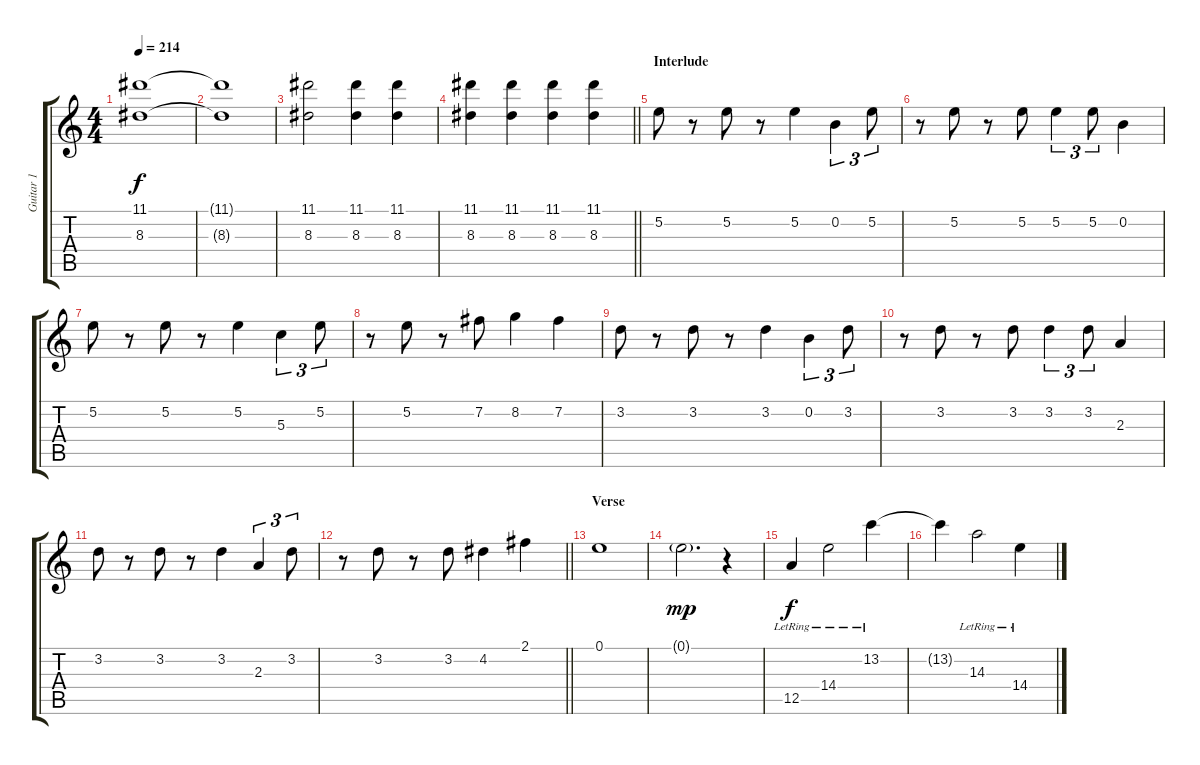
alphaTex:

\track ("Guitar 1" "Guitar 1") {instrument overdrivenguitar}
\staff {score tabs}
\tuning (E4 B3 G3 D3 A2 E2) {hide}
\ts (4 4)
\tempo 214
\clef g2
\ks c
(11.1 8.3).1{dy f} |
(11.1{t} 8.3{t}).1 |
(11.1 8.3).2 (11.1 8.3).4 (11.1 8.3).4 |
\barLineRight lightlight
(11.1 8.3).4 (11.1 8.3).4 (11.1 8.3).4 (11.1 8.3).4 |
\section ("" "Interlude")
5.2.8 r.8 5.2.8 r.8 5.2.4 0.2.4{tu (3 2)} 5.2.8{tu (3 2)} |
r.8 5.2.8 r.8 5.2.8 5.2.4{tu (3 2)} 5.2.8{tu (3 2)} 0.2.4 |
5.2.8 r.8 5.2.8 r.8 5.2.4 5.3.4{tu (3 2)} 5.2.8{tu (3 2)} |
r.8 5.2.8 r.8 7.2.8 8.2.4 7.2.4 |
3.2.8 r.8 3.2.8 r.8 3.2.4 0.2.4{tu (3 2)} 3.2.8{tu (3 2)} |
r.8 3.2.8 r.8 3.2.8 3.2.4{tu (3 2)} 3.2.8{tu (3 2)} 2.3.4 |
3.2.8 r.8 3.2.8 r.8 3.2.4 2.3.4{tu (3 2)} 3.2.8{tu (3 2)} |
\barLineRight lightlight
r.8 3.2.8 r.8 3.2.8 4.2.4 2.1.4 |
\section ("" "Verse")
0.1.1 |
0.1{g}.2{d dy mp} r.4 |
12.5{lr}.4{dy f instrument electricguitarclean} 14.4{lr}.2 13.2{lr}.4 |
13.2{t}.4 14.3{lr}.2 14.4{lr}.4
